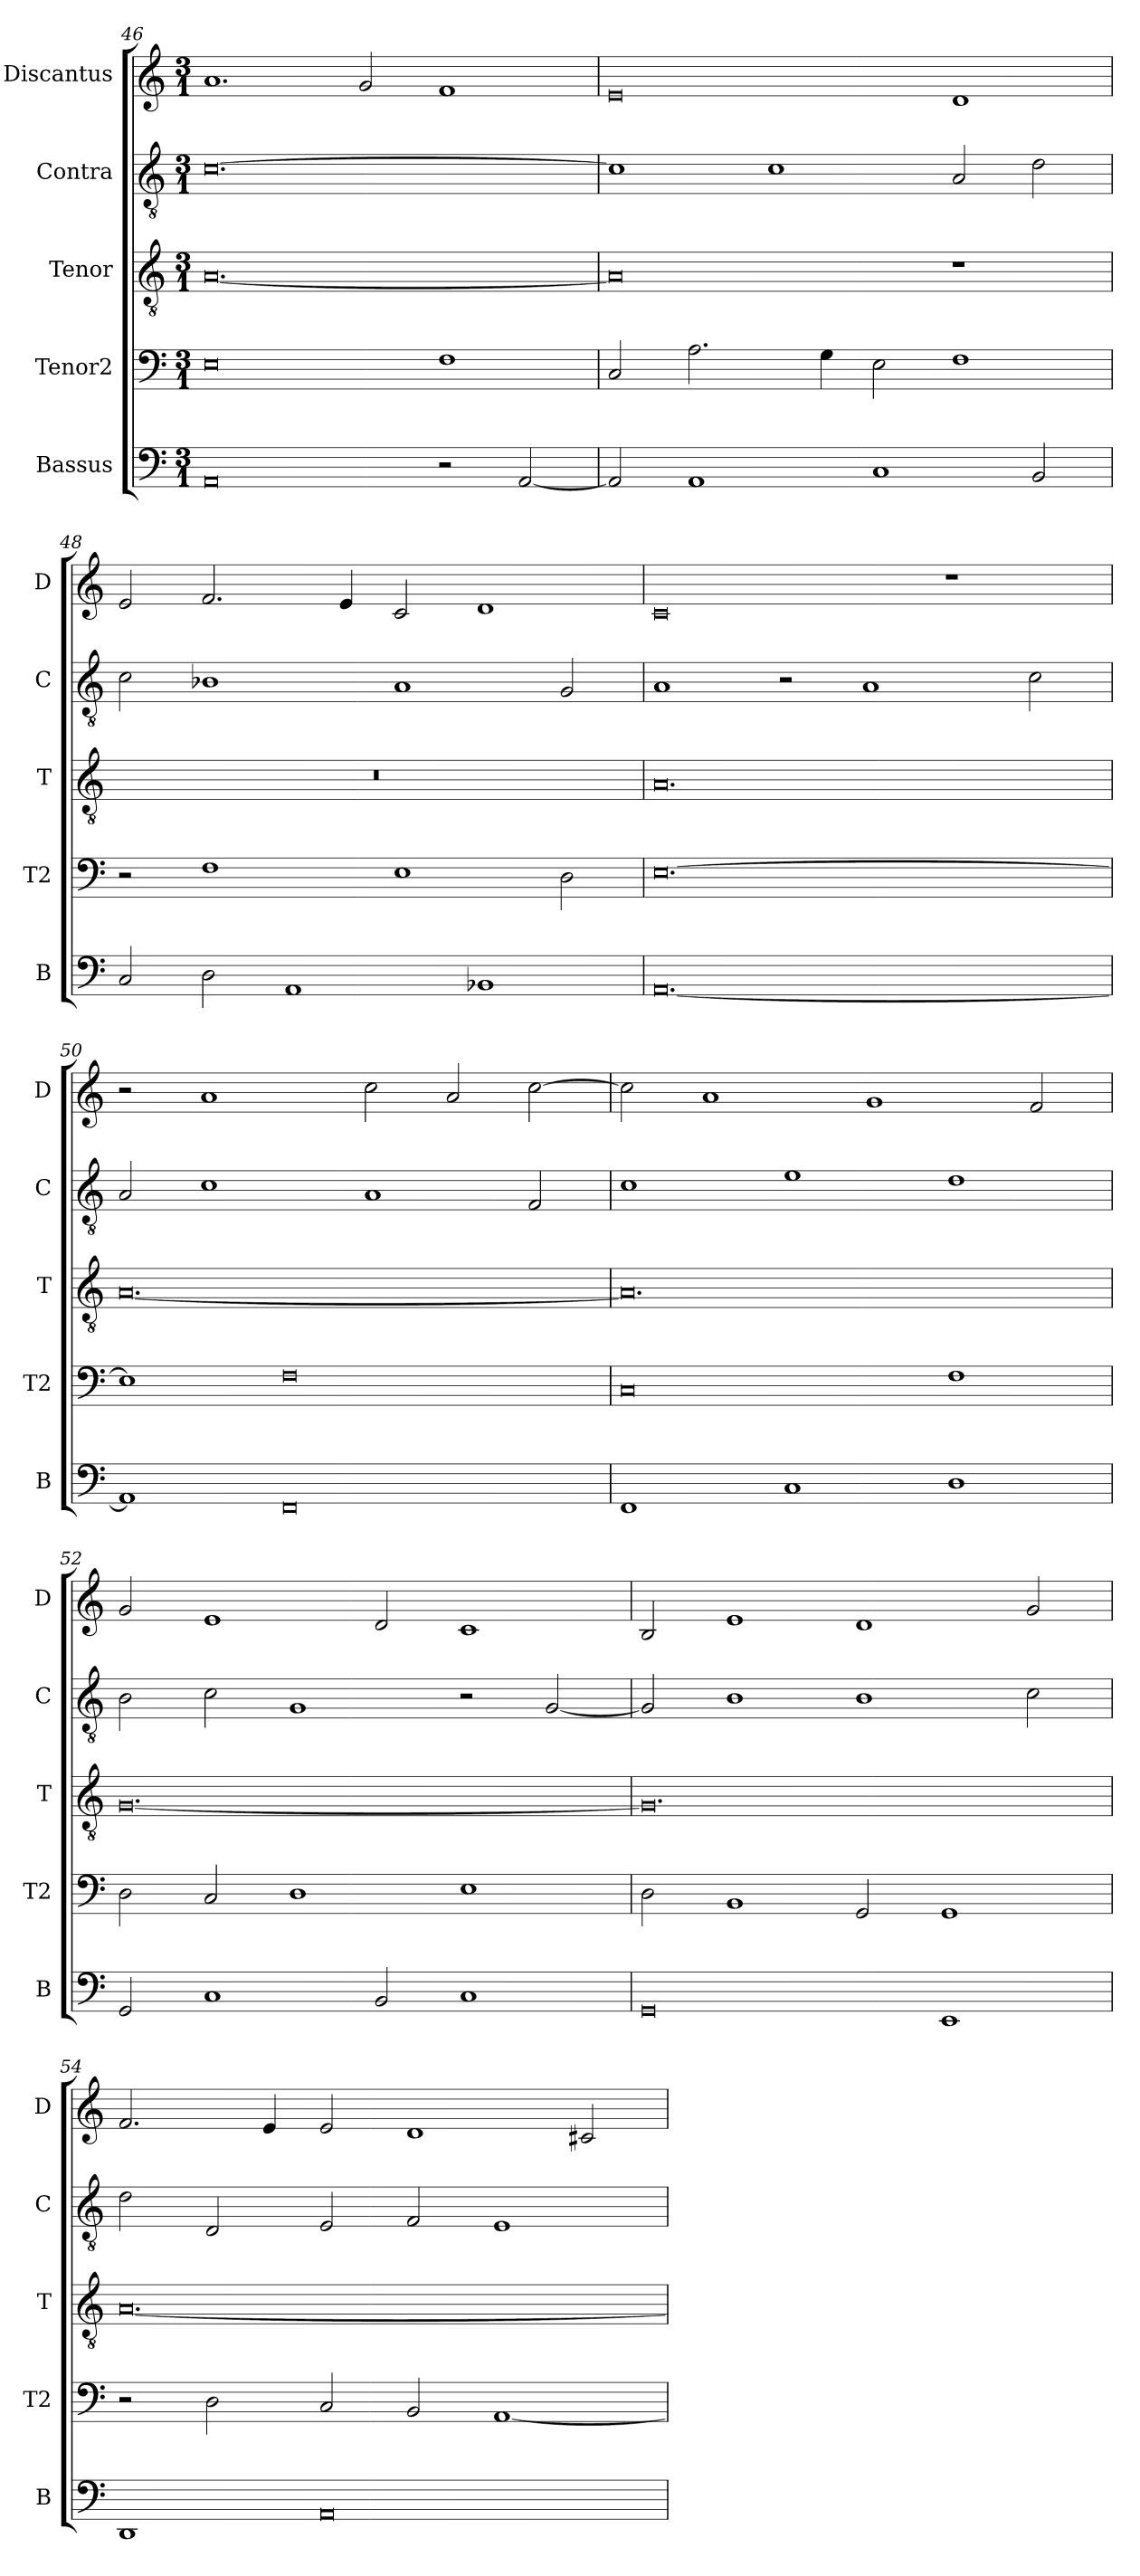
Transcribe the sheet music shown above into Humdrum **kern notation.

**kern	**kern	**kern	**kern	**kern
*part5	*part4	*part3	*part2	*part1
*staff5	*staff4	*staff3	*staff2	*staff1
*I"Bassus	*I"Tenor2	*I"Tenor	*I"Contra	*I"Discantus
*I'B	*I'T2	*I'T	*I'C	*I'D
*clefF4	*clefF4	*clefGv2	*clefGv2	*clefG2
*k[]	*k[]	*k[]	*k[]	*k[]
*M3/1	*M3/1	*M3/1	*M3/1	*M3/1
=46	=46	=46	=46	=46
0AA	0E	[0.A	[0.c	1.a
.	.	.	.	2g/
2r	1F	.	.	1f
[2AA/	.	.	.	.
=47	=47	=47	=47	=47
2AA/]	2C/	0A]	1c]	0e
1AA	2.A\	.	.	.
.	.	.	1c	.
.	4G\	.	.	.
1C	2E\	.	.	.
.	1F	1r	2A/	1d
2BB/	.	.	2d\	.
=48	=48	=48	=48	=48
2C/	2r	0.r	2c\	2e/
2D\	1F	.	1B-X	2.f/
1AA	.	.	.	.
.	.	.	.	4e/
.	1E	.	1A	2c/
1BB-X	.	.	.	1d
.	2D\	.	2G/	.
=49	=49	=49	=49	=49
[0.AA	[0.E	0.A	1A	0c
.	.	.	2r	.
.	.	.	1A	.
.	.	.	.	1r
.	.	.	2c\	.
=50	=50	=50	=50	=50
1AA]	1E]	[0.A	2A/	2r
.	.	.	1c	1a
0FF	0F	.	.	.
.	.	.	1A	2cc\
.	.	.	.	2a/
.	.	.	2F/	[2cc\
=51	=51	=51	=51	=51
1FF	0C	0.A]	1c	2cc\]
.	.	.	.	1a
1C	.	.	1e	.
.	.	.	.	1g
1D	1F	.	1d	.
.	.	.	.	2f/
=52	=52	=52	=52	=52
2GG/	2D\	[0.G	2B\	2g/
1C	2C/	.	2c\	1e
.	1D	.	1G	.
2BB/	.	.	.	2d/
1C	1E	.	2r	1c
.	.	.	[2G/	.
=53	=53	=53	=53	=53
0GG	2D\	0.G]	2G/]	2B/
.	1BB	.	1B	1e
.	2GG/	.	1B	1d
1EE	1GG	.	.	.
.	.	.	2c\	2g/
=54	=54	=54	=54	=54
1DD	2r	[0.A	2d\	2.f/
.	2D\	.	2D/	.
.	.	.	.	4e/
0AA	2C/	.	2E/	2e/
.	2BB/	.	2F/	1d
.	[1AA	.	1E	.
.	.	.	.	2c#X/
=	=	=	=	=
*-	*-	*-	*-	*-
